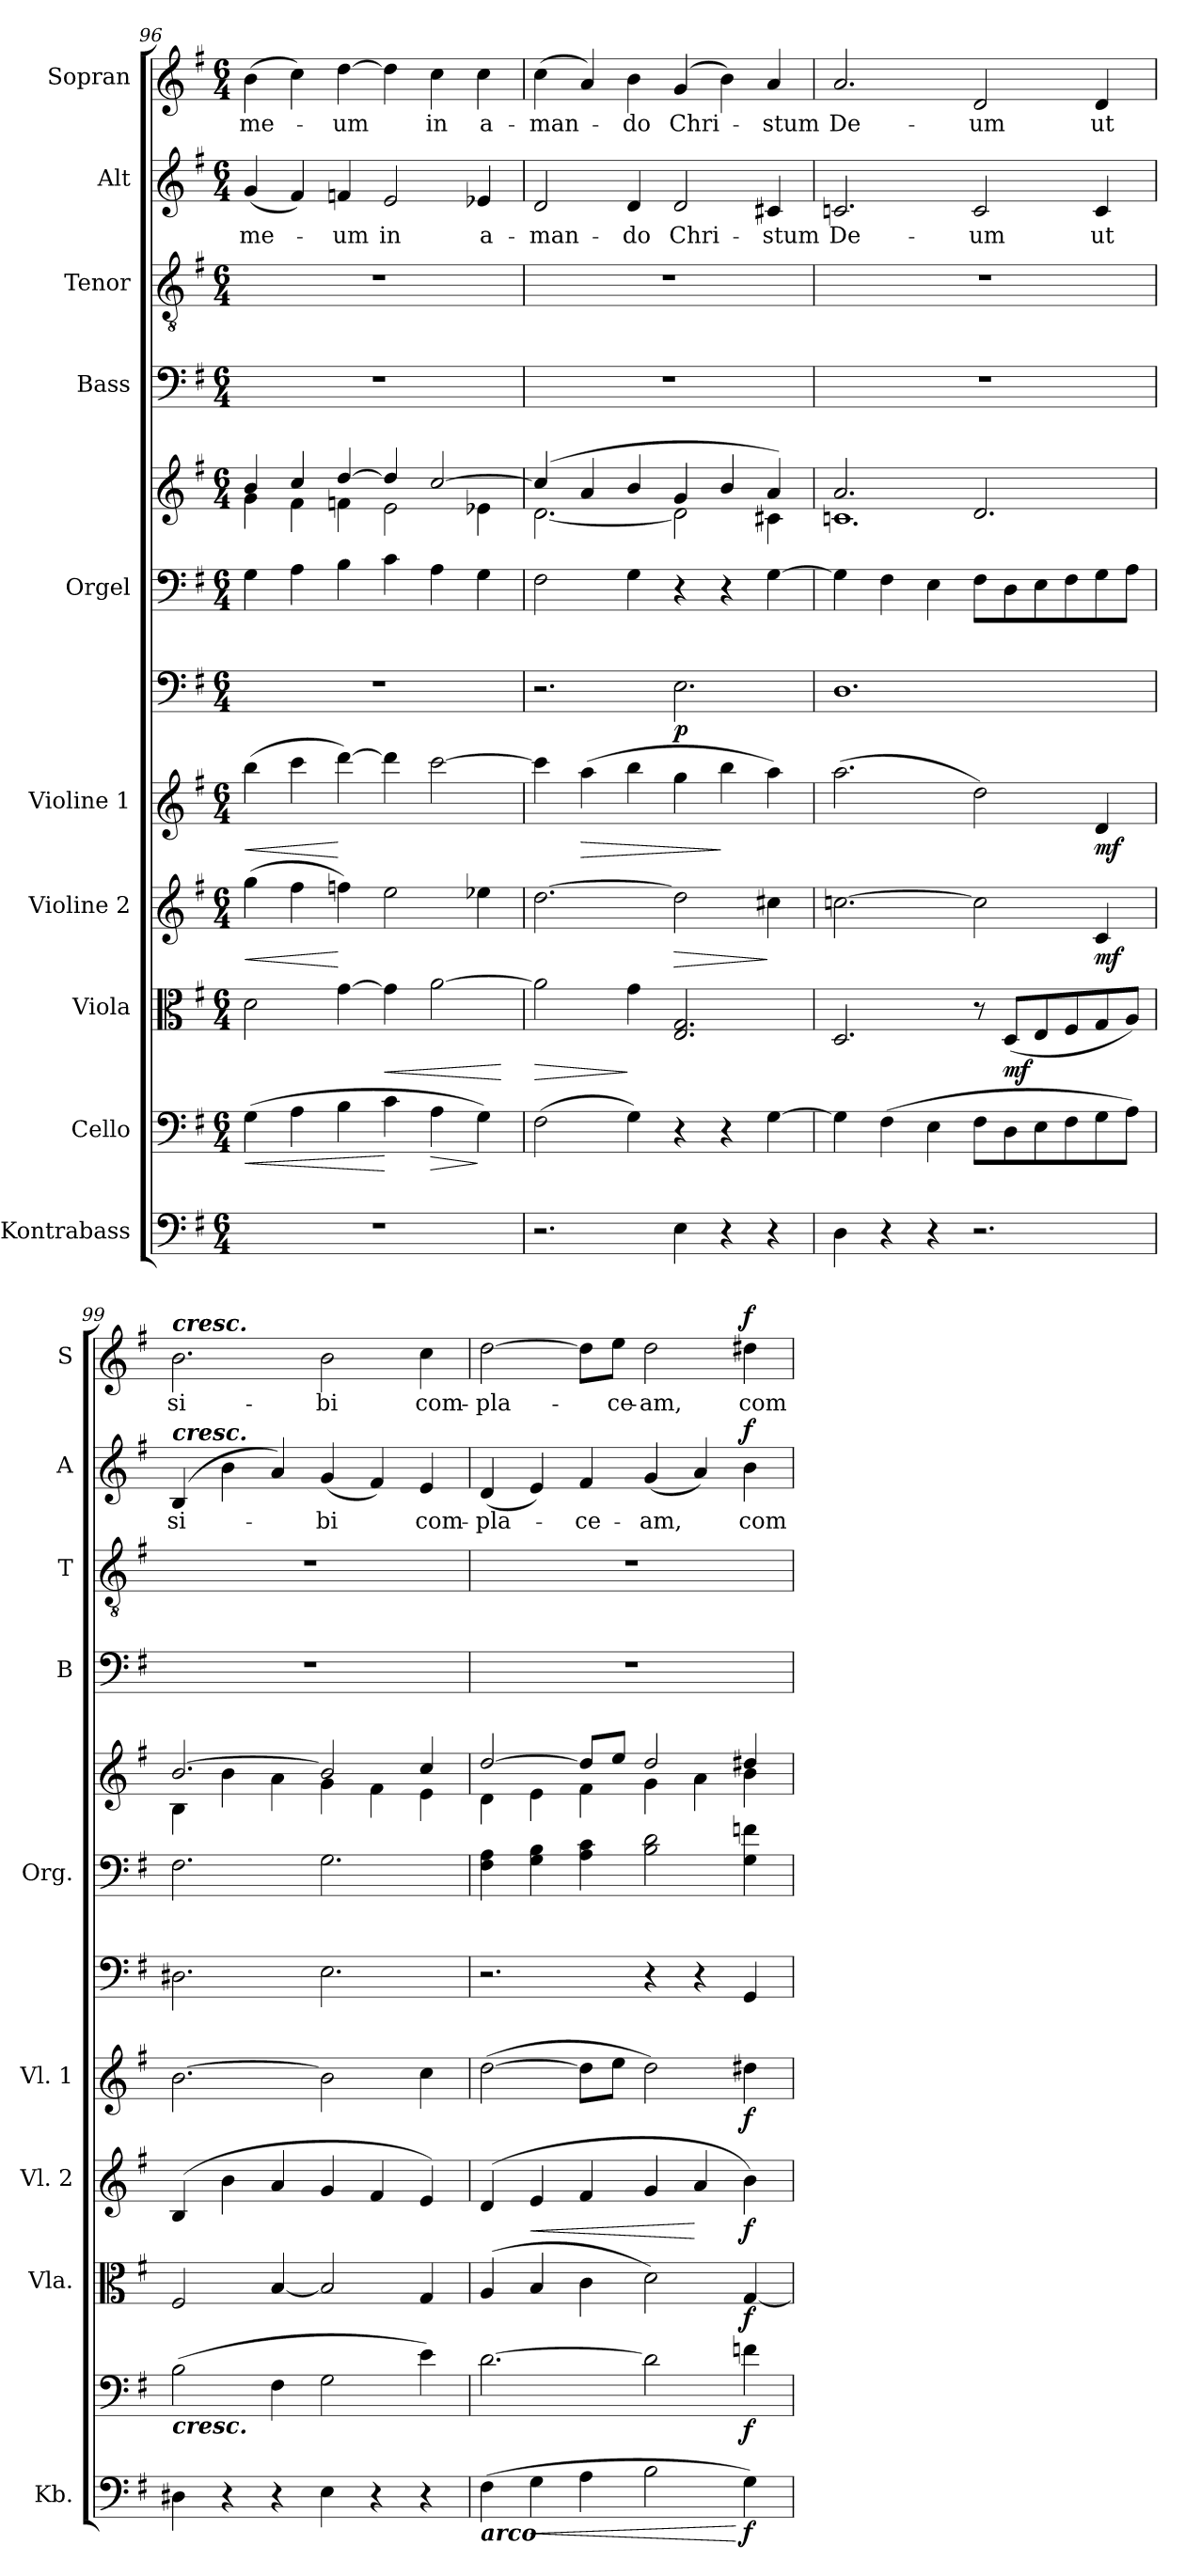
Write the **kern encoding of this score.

**kern	**dynam	**kern	**dynam	**kern	**dynam	**kern	**dynam	**kern	**dynam	**kern	**dynam	**kern	**kern	**kern	**kern	**kern	**text	**dynam	**kern	**text	**dynam
*part11	*part11	*part10	*part10	*part9	*part9	*part8	*part8	*part7	*part7	*part6	*part6	*part5	*part5	*part4	*part3	*part2	*part2	*part2	*part1	*part1	*part1
*staff12	*staff12	*staff11	*staff11	*staff10	*staff10	*staff9	*staff9	*staff8	*staff8	*staff7	*staff7	*staff6	*staff5	*staff4	*staff3	*staff2	*staff2	*staff2	*staff1	*staff1	*staff1
*I"Kontrabass	*	*I"Cello	*	*I"Viola	*	*I"Violine 2	*	*I"Violine 1	*	*	*	*I"Orgel	*	*I"Bass	*I"Tenor	*I"Alt	*	*	*I"Sopran	*	*
*I'Kb.	*	*	*	*I'Vla.	*	*I'Vl. 2	*	*I'Vl. 1	*	*	*	*I'Org.	*	*I'B	*I'T	*I'A	*	*	*I'S	*	*
*clefF4	*	*clefF4	*	*clefC3	*	*clefG2	*	*clefG2	*	*clefF4	*	*clefF4	*clefG2	*clefF4	*clefGv2	*clefG2	*	*	*clefG2	*	*
*ITrd7c12	*	*	*	*	*	*	*	*	*	*	*	*	*	*	*	*	*	*	*	*	*
*k[f#]	*	*k[f#]	*	*k[f#]	*	*k[f#]	*	*k[f#]	*	*k[f#]	*	*k[f#]	*k[f#]	*k[f#]	*k[f#]	*k[f#]	*	*	*k[f#]	*	*
*G:	*	*G:	*	*G:	*	*G:	*	*G:	*	*G:	*	*G:	*G:	*G:	*G:	*G:	*	*	*G:	*	*
*M6/4	*	*M6/4	*	*M6/4	*	*M6/4	*	*M6/4	*	*M6/4	*	*M6/4	*M6/4	*M6/4	*M6/4	*M6/4	*	*	*M6/4	*	*
=96	=96	=96	=96	=96	=96	=96	=96	=96	=96	=96	=96	=96	=96	=96	=96	=96	=96	=96	=96	=96	=96
!	!	!	!LO:HP:b	!	!	!	!LO:HP:b	!	!LO:HP:b	!	!	!	!	!	!	!	!LO:LY:b	!	!	!LO:LY:b	!
*	*	*	*	*	*	*	*	*	*	*	*	*	*^	*	*	*	*	*	*	*	*
1.r	.	(>4G\	<	2d\	.	(>4gg\	<	(>4bb\	<	1.r	.	4G\	4b/	4g\	1.r	1.r	(<4g/	me-	.	(>4b\	me-	.
.	.	4A\	.	.	.	4ff#\	.	4ccc\	.	.	.	4A\	4cc/	4f#\	.	.	4f#/)	.	.	4cc\)	.	.
!	!	!	!	!	!	!	!	!	!	!	!	!	!	!	!	!	!	!LO:LY:b	!	!	!LO:LY:b	!
.	.	4B\	.	[4g\	.	4ffn\)	[	[4ddd\)	[	.	.	4B\	[>4dd/	4fn\	.	.	4fn/	-um	.	[4dd\	-um	.
!	!	!	!	!	!LO:HP:b	!	!	!	!	!	!	!	!	!	!	!	!	!LO:LY:b	!	!	!	!
.	.	4c\	[	4g\]	<	2ee\	.	4ddd\]	.	.	.	4c\	4dd/]	2e\	.	.	2e/	in	.	4dd\]	.	.
!	!	!	!LO:HP:b	!	!	!	!	!	!	!	!	!	!	!	!	!	!	!	!	!	!LO:LY:b	!
.	.	4A\	>	[2a\	.	.	.	[2ccc\	.	.	.	4A\	[>2cc/	.	.	.	.	.	.	4cc\	in	.
!	!	!	!	!	!	!	!	!	!	!	!	!	!	!	!	!	!	!LO:LY:b	!	!	!LO:LY:b	!
.	.	4G\)	]	.	.	4ee-X\	.	.	.	.	.	4G\	.	4e-X\	.	.	4e-X/	a-	.	4cc\	a-	.
*	*	*	*	*	*	*	*	*	*	*	*	*	*v	*v	*	*	*	*	*	*	*	*
.	.	.	.	.	[	.	.	.	.	.	.	.	.	.	.	.	.	.	.	.	.
=97	=97	=97	=97	=97	=97	=97	=97	=97	=97	=97	=97	=97	=97	=97	=97	=97	=97	=97	=97	=97	=97
!	!	!	!	!	!LO:HP:b	!	!	!	!	!	!	!	!	!	!	!	!LO:LY:b	!	!	!LO:LY:b	!
*	*	*	*	*	*	*	*	*	*	*	*	*	*^	*	*	*	*	*	*	*	*
2.r	.	(>2F#\	.	2a\]	>	[2.dd\	.	4ccc\]	.	2.r	.	2F#\	(4cc/]	[<2.d\	1.r	1.r	2d/	-man-	.	(>4cc\	-man-	.
!	!	!	!	!	!	!	!	!	!LO:HP:b	!	!	!	!	!	!	!	!	!	!	!	!	!
.	.	.	.	.	.	.	.	(>4aa\	>	.	.	.	4a/	.	.	.	.	.	.	4a/)	.	.
!	!	!	!	!	!	!	!	!	!	!	!	!	!	!	!	!	!	!LO:LY:b	!	!	!LO:LY:b	!
.	.	4G\)	.	4g\	]	.	.	4bb\	.	.	.	4G\	4b/	.	.	.	4d/	-do	.	4b\	-do	.
!	!	!	!	!	!	!	!LO:HP:b	!	!	!	!LO:DY:b	!	!	!	!	!	!	!LO:LY:b	!	!	!LO:LY:b	!
4EE\	.	4r	.	2.E/ 2.G/	.	2dd\]	>	4gg\	.	2.E\	p	4r	4g/	2d\]	.	.	2d/	Chri-	.	(4g/	Chri-	.
4r	.	4r	.	.	.	.	.	4bb\	]	.	.	4r	4b/	.	.	.	.	.	.	4b\)	.	.
!	!	!	!	!	!	!	!	!	!	!	!	!	!	!	!	!	!	!LO:LY:b	!	!	!LO:LY:b	!
4r	.	[4G\	.	.	.	4cc#X\	]	4aa\)	.	.	.	[4G\	4a/)	4c#X\	.	.	4c#X/	-stum	.	4a/	-stum	.
=98	=98	=98	=98	=98	=98	=98	=98	=98	=98	=98	=98	=98	=98	=98	=98	=98	=98	=98	=98	=98	=98	=98
!	!	!	!	!	!	!	!	!	!	!	!	!	!	!	!	!	!	!LO:LY:b	!	!	!LO:LY:b	!
4DD\	.	4G\]	.	2.D/	.	[2.ccn\	.	(>2.aa\	.	1.D	.	4G\]	2.a/	1.cn	1.r	1.r	2.cn/	De-	.	2.a/	De-	.
4r	.	(>4F#\	.	.	.	.	.	.	.	.	.	4F#\	.	.	.	.	.	.	.	.	.	.
4r	.	4E\	.	.	.	.	.	.	.	.	.	4E\	.	.	.	.	.	.	.	.	.	.
!	!	!	!	!	!	!	!	!	!	!	!	!	!	!	!	!	!	!LO:LY:b	!	!	!LO:LY:b	!
2.r	.	8F#\L	.	8r	.	2cc\]	.	2dd\)	.	.	.	8F#\L	2.d/	.	.	.	2c/	-um	.	2d/	-um	.
!	!	!	!	!	!LO:DY:b	!	!	!	!	!	!	!	!	!	!	!	!	!	!	!	!	!
.	.	8D\	.	(<8D/L	mf	.	.	.	.	.	.	8D\	.	.	.	.	.	.	.	.	.	.
.	.	8E\	.	8E/	.	.	.	.	.	.	.	8E\	.	.	.	.	.	.	.	.	.	.
.	.	8F#\	.	8F#/	.	.	.	.	.	.	.	8F#\	.	.	.	.	.	.	.	.	.	.
!	!	!	!	!	!	!	!LO:DY:b	!	!LO:DY:b	!	!	!	!	!	!	!	!	!LO:LY:b	!	!	!LO:LY:b	!
.	.	8G\	.	8G/	.	4c/	mf	4d/	mf	.	.	8G\	.	.	.	.	4c/	ut	.	4d/	ut	.
.	.	8A\J)	.	8A/J)	.	.	.	.	.	.	.	8A\J	.	.	.	.	.	.	.	.	.	.
!!LO:PB:g=z
=99	=99	=99	=99	=99	=99	=99	=99	=99	=99	=99	=99	=99	=99	=99	=99	=99	=99	=99	=99	=99	=99	=99
!	!	!	!	!	!	!	!	!	!	!	!	!	!	!	!	!	!	!	!	!LO:TX:a:Bi:t=cresc.	!	!
!	!	!	!	!	!	!	!	!	!	!	!	!	!	!	!	!	!LO:TX:a:Bi:t=cresc.	!	!	!	!	!
!	!	!LO:TX:b:Bi:t=cresc.	!	!	!	!	!	!	!	!	!	!	!	!	!	!	!	!	!	!	!	!
!	!	!	!	!	!	!	!	!	!	!	!	!	!	!	!	!	!	!LO:LY:b	!	!	!LO:LY:b	!
4DD#X\	.	(>2B\	.	2F#/	.	(<4B/	.	[2.b\	.	2.D#X\	.	2.F#\	[>2.b/	4B\	1.r	1.r	(4B/	si-	.	2.b\	si-	.
4r	.	.	.	.	.	4b\	.	.	.	.	.	.	.	4b\	.	.	4b\	.	.	.	.	.
4r	.	4F#\	.	[4B/	.	4a/	.	.	.	.	.	.	.	4a\	.	.	4a/)	.	.	.	.	.
!	!	!	!	!	!	!	!	!	!	!	!	!	!	!	!	!	!	!LO:LY:b	!	!	!LO:LY:b	!
4EE\	.	2G\	.	2B/]	.	4g/	.	2b\]	.	2.E\	.	2.G\	2b/]	4g\	.	.	(<4g/	-bi	.	2b\	-bi	.
4r	.	.	.	.	.	4f#/	.	.	.	.	.	.	.	4f#\	.	.	4f#/)	.	.	.	.	.
!	!	!	!	!	!	!	!	!	!	!	!	!	!	!	!	!	!	!LO:LY:b	!	!	!LO:LY:b	!
4r	.	4e\)	.	4G/	.	4e/)	.	4cc\	.	.	.	.	4cc/	4e\	.	.	4e/	com-	.	4cc\	com-	.
=100	=100	=100	=100	=100	=100	=100	=100	=100	=100	=100	=100	=100	=100	=100	=100	=100	=100	=100	=100	=100	=100	=100
!LO:TX:b:Bi:t=arco	!	!	!	!	!	!	!	!	!	!	!	!	!	!	!	!	!	!	!	!	!	!
!	!	!	!	!	!	!	!	!	!	!	!	!	!	!	!	!	!	!LO:LY:b	!	!	!LO:LY:b	!
(>4FF#\	.	[2.d\	.	(4A/	.	(<4d/	.	(>[2dd\	.	2.r	.	4F#\ 4A\	[>2dd/	4d\	1.r	1.r	(<4d/	-pla-	.	[2dd\	-pla-	.
!	!LO:HP:b	!	!	!	!	!	!LO:HP:b	!	!	!	!	!	!	!	!	!	!	!	!	!	!	!
4GG\	<	.	.	4B/	.	4e/	<	.	.	.	.	4G\ 4B\	.	4e\	.	.	4e/)	.	.	.	.	.
!	!	!	!	!	!	!	!	!	!	!	!	!	!	!	!	!	!	!LO:LY:b	!	!	!	!
4AA\	.	.	.	4c\	.	4f#/	.	8dd\L]	.	.	.	4A\ 4c\	8dd/L]	4f#\	.	.	4f#/	-ce-	.	8dd\L]	.	.
!	!	!	!	!	!	!	!	!	!	!	!	!	!	!	!	!	!	!	!	!	!LO:LY:b	!
.	.	.	.	.	.	.	.	8ee\J	.	.	.	.	8ee/J	.	.	.	.	.	.	8ee\J	-ce-	.
!	!	!	!	!	!	!	!	!	!	!	!	!	!	!	!	!	!	!LO:LY:b	!	!	!LO:LY:b	!
2BB\	.	2d\]	.	2d\)	.	4g/	.	2dd\)	.	4r	.	2B\ 2d\	2dd/	4g\	.	.	(<4g/	-am,	.	2dd\	-am,	.
.	.	.	.	.	.	4a/	[	.	.	4r	.	.	.	4a\	.	.	4a/)	.	.	.	.	.
!	!LO:DY:n=1:b	!	!LO:DY:b	!	!LO:DY:b	!	!LO:DY:b	!	!LO:DY:b	!	!	!	!	!	!	!	!	!LO:LY:b	!LO:DY:a	!	!LO:LY:b	!LO:DY:a
4GG\)	[ f	4fn\	f	[4G/	f	4b\)	f	4dd#X\	f	4GG/	.	4G\ 4fn\	4dd#X/	4b\	.	.	4b\	com-	f	4dd#X\	com-	f
*	*	*	*	*	*	*	*	*	*	*	*	*	*v	*v	*	*	*	*	*	*	*	*
=	=	=	=	=	=	=	=	=	=	=	=	=	=	=	=	=	=	=	=	=	=
*-	*-	*-	*-	*-	*-	*-	*-	*-	*-	*-	*-	*-	*-	*-	*-	*-	*-	*-	*-	*-	*-
